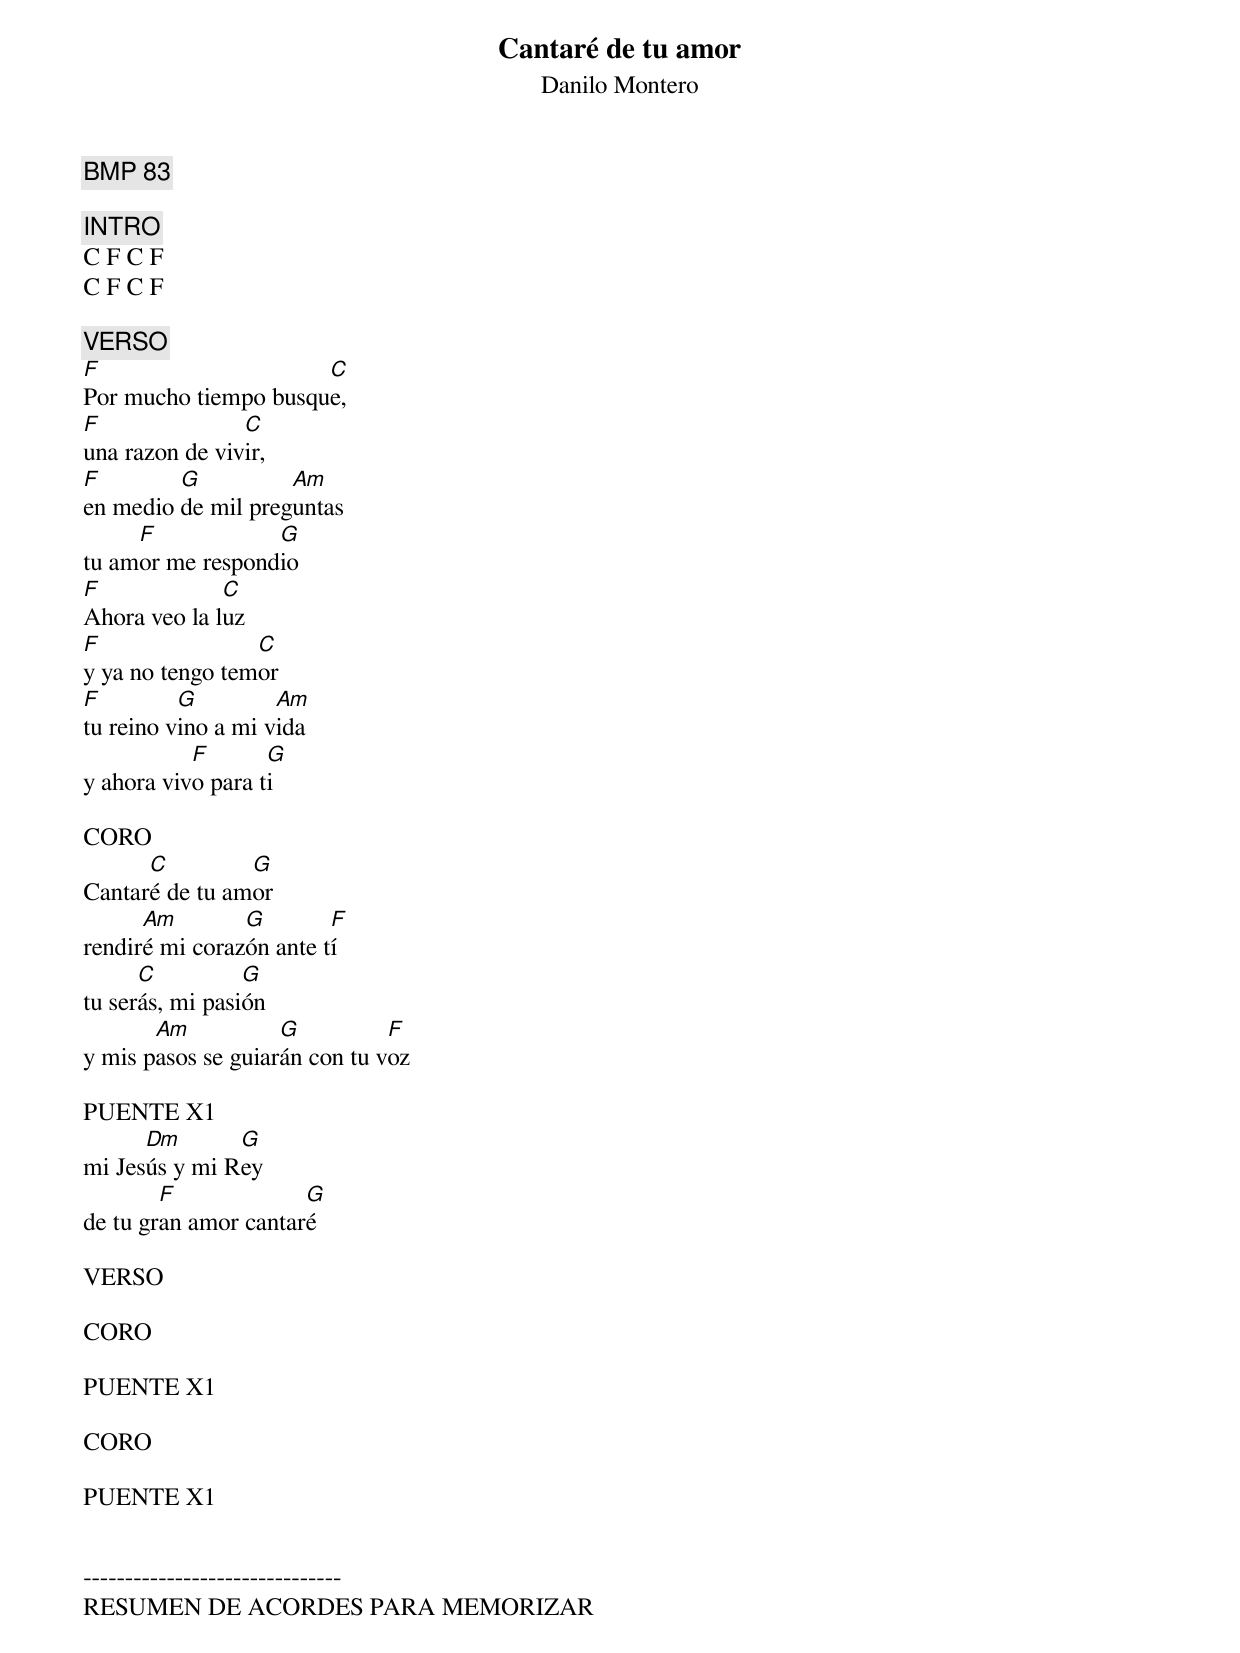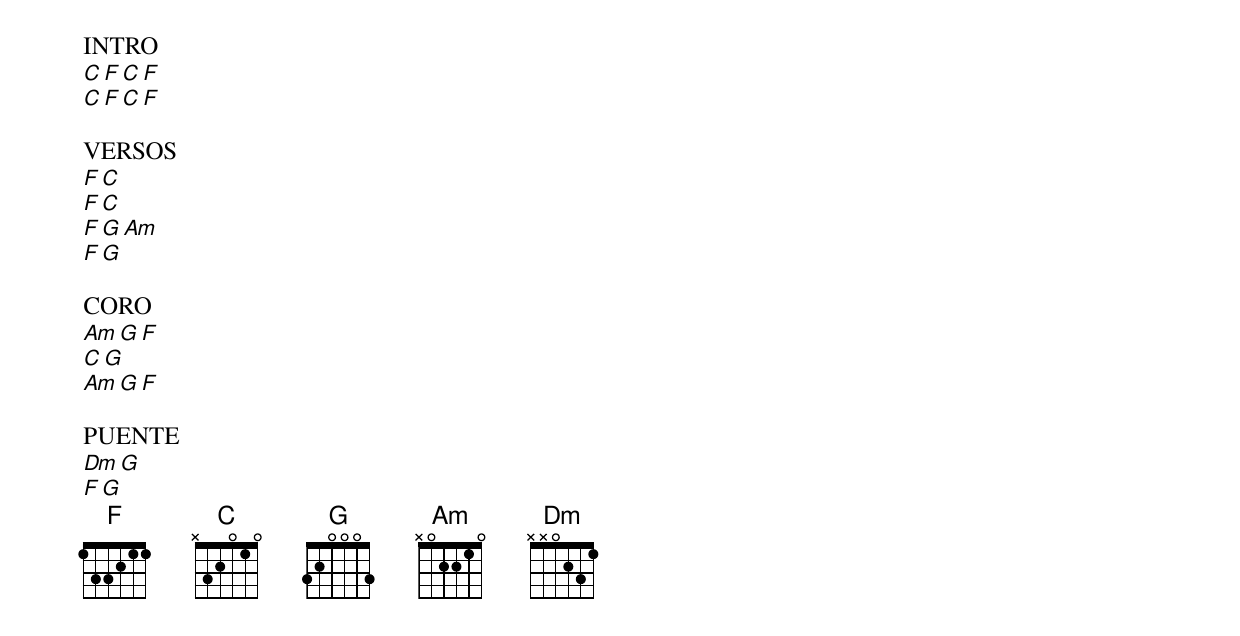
Cantaré de tu amor
Danilo Montero
BMP 83

INTRO
C F C F
C F C F

VERSO
F                     C
Por mucho tiempo busque,
F               C
una razon de vivir,
F        G          Am
en medio de mil preguntas
     F            G
tu amor me respondio
F             C
Ahora veo la luz
F                C
y ya no tengo temor
F         G         Am
tu reino vino a mi vida
           F       G
y ahora vivo para ti

CORO
      C         G
Cantaré de tu amor
      Am        G        F
rendiré mi corazón ante tí
      C          G
tu serás, mi pasión
       Am           G          F
y mis pasos se guiarán con tu voz

PUENTE X1
      Dm       G
mi Jesús y mi Rey
        F             G
de tu gran amor cantaré

VERSO

CORO

PUENTE X1

CORO

PUENTE X1


-------------------------------
RESUMEN DE ACORDES PARA MEMORIZAR

INTRO
C F C F
C F C F

VERSOS
F C
F C
F G Am
F G

CORO
Am G F
C G
Am G F

PUENTE
Dm G
F G
